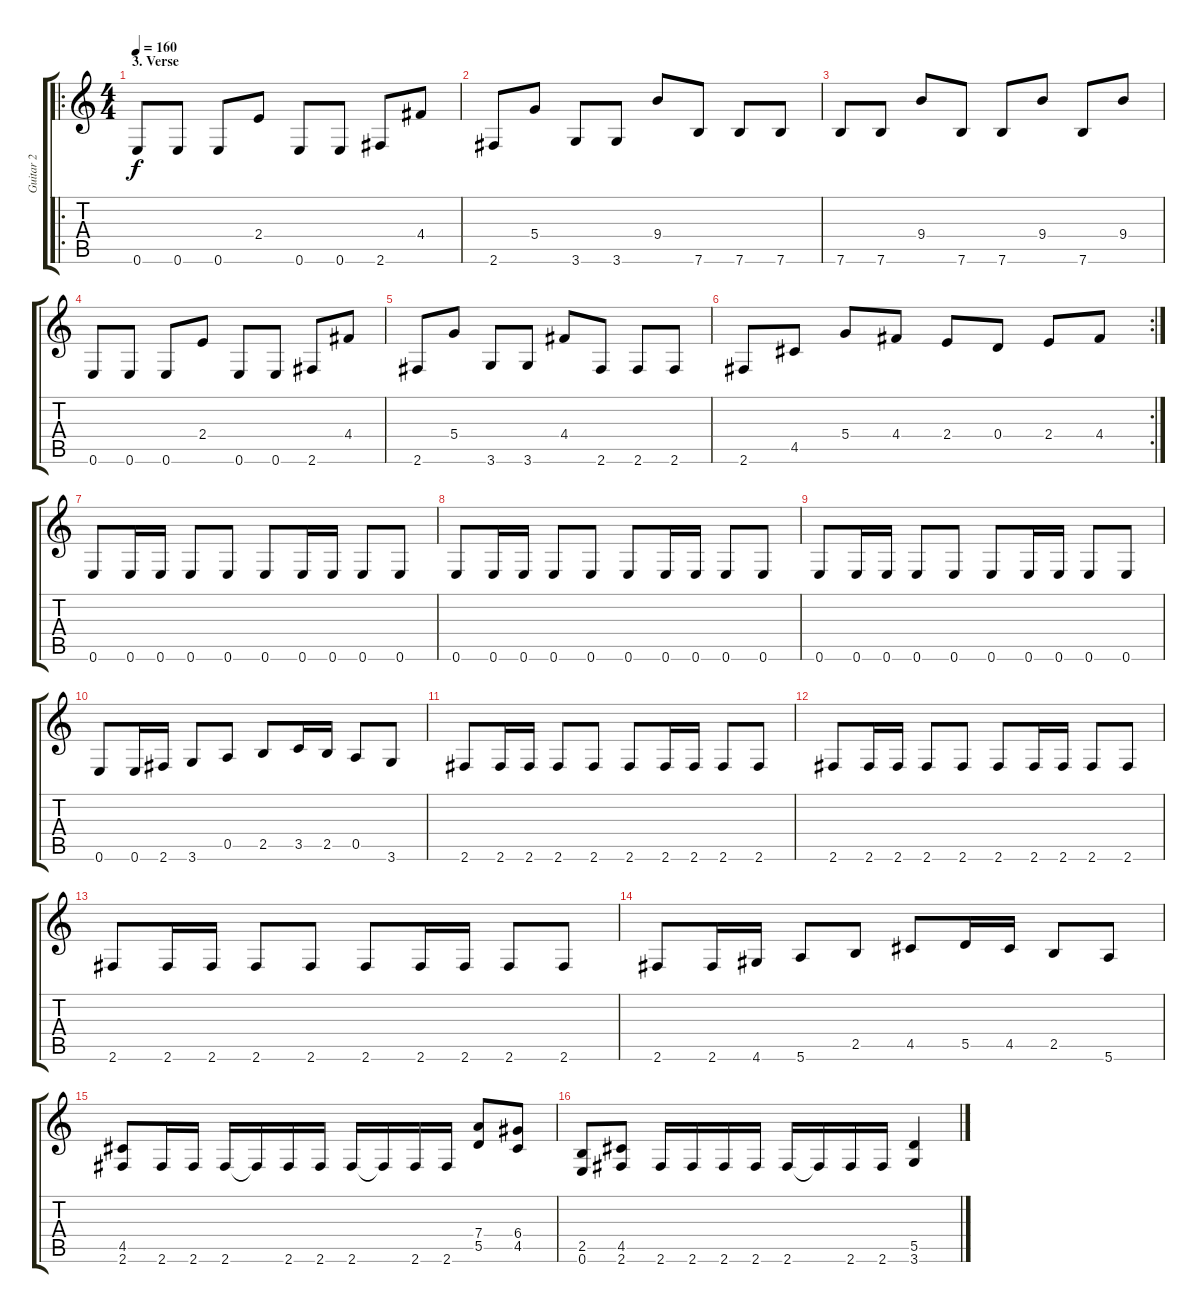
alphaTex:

\track ("Guitar 2" "Guitar 2") {instrument distortionguitar}
\staff {score tabs}
\tuning (E4 B3 G3 D3 A2 E2) {hide}
\ro
\ts (4 4)
\section ("" "3. Verse")
\tempo 160
\clef g2
\ks c
0.6.8{dy f} 0.6.8 0.6.8 2.4.8 0.6.8 0.6.8 2.6.8 4.4.8 |
2.6.8 5.4.8 3.6.8 3.6.8 9.4.8 7.6.8 7.6.8 7.6.8 |
7.6.8 7.6.8 9.4.8 7.6.8 7.6.8 9.4.8 7.6.8 9.4.8 |
0.6.8 0.6.8 0.6.8 2.4.8 0.6.8 0.6.8 2.6.8 4.4.8 |
2.6.8 5.4.8 3.6.8 3.6.8 4.4.8 2.6.8 2.6.8 2.6.8 |
\rc 2
2.6.8 4.5.8 5.4.8 4.4.8 2.4.8 0.4.8 2.4.8 4.4.8 |
0.6.8 0.6.16 0.6.16 0.6.8 0.6.8 0.6.8 0.6.16 0.6.16 0.6.8 0.6.8 |
0.6.8 0.6.16 0.6.16 0.6.8 0.6.8 0.6.8 0.6.16 0.6.16 0.6.8 0.6.8 |
0.6.8 0.6.16 0.6.16 0.6.8 0.6.8 0.6.8 0.6.16 0.6.16 0.6.8 0.6.8 |
0.6.8 0.6.16 2.6.16 3.6.8 0.5.8 2.5.8 3.5.16 2.5.16 0.5.8 3.6.8 |
2.6.8 2.6.16 2.6.16 2.6.8 2.6.8 2.6.8 2.6.16 2.6.16 2.6.8 2.6.8 |
2.6.8 2.6.16 2.6.16 2.6.8 2.6.8 2.6.8 2.6.16 2.6.16 2.6.8 2.6.8 |
2.6.8 2.6.16 2.6.16 2.6.8 2.6.8 2.6.8 2.6.16 2.6.16 2.6.8 2.6.8 |
2.6.8 2.6.16 4.6.16 5.6.8 2.5.8 4.5.8 5.5.16 4.5.16 2.5.8 5.6.8 |
(4.5 2.6).8 2.6.16 2.6.16 2.6.16 2.6{t}.16 2.6.16 2.6.16 2.6.16 2.6{t}.16 2.6.16 2.6.16 (7.4 5.5).8 (6.4 4.5).8 |
(2.5 0.6).8 (4.5 2.6).8 2.6.16 2.6.16 2.6.16 2.6.16 2.6.16 2.6{t}.16 2.6.16 2.6.16 (5.5 3.6).4
